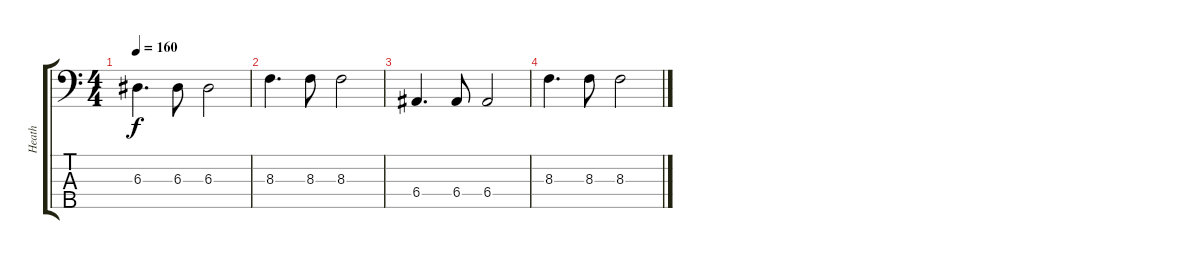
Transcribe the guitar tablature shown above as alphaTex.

\track ("Heath" "Heath") {instrument electricbasspick}
\staff {score tabs}
\tuning (G2 D2 A1 E1 B0) {hide}
\ts (4 4)
\tempo 160
\clef f4
\ks c
6.3.4{d dy f} 6.3.8 6.3.2 |
8.3.4{d} 8.3.8 8.3.2 |
6.4.4{d} 6.4.8 6.4.2 |
8.3.4{d} 8.3.8 8.3.2
